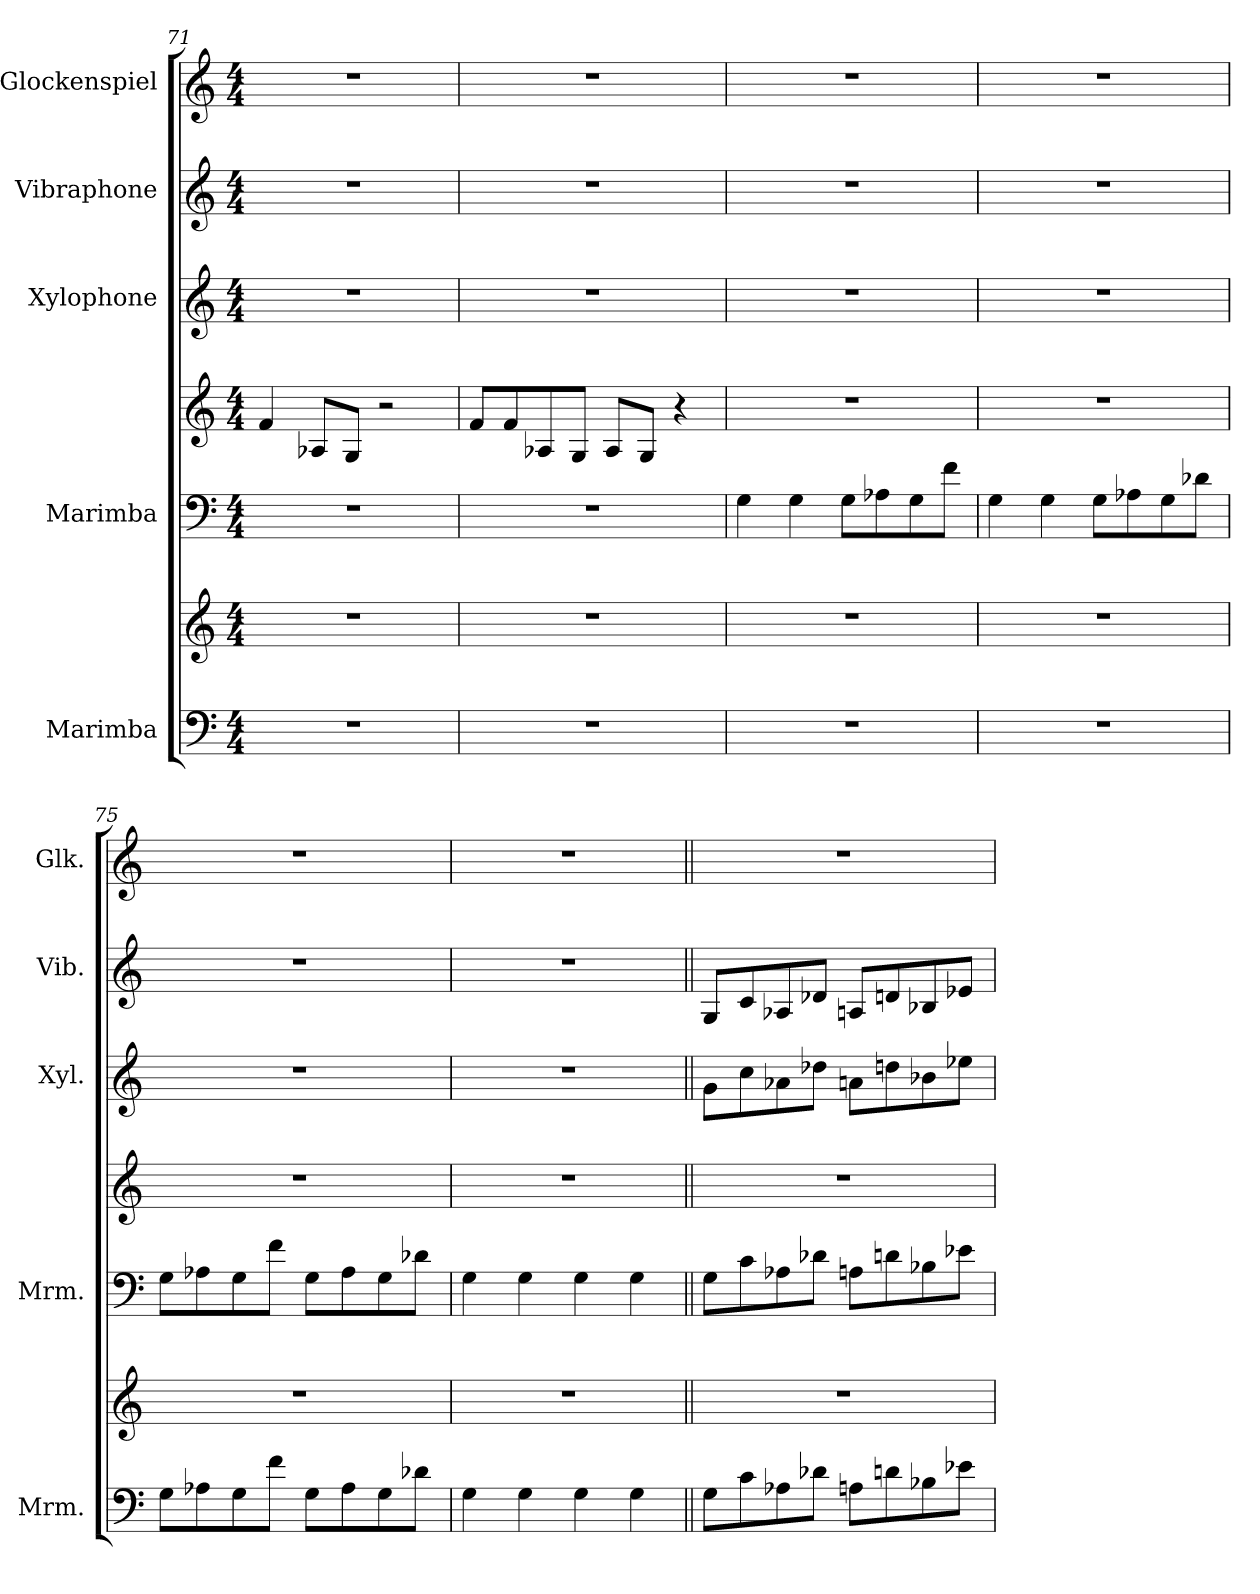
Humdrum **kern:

**kern	**kern	**kern	**kern	**kern	**kern	**kern
*part5	*part5	*part4	*part4	*part3	*part2	*part1
*staff7	*staff6	*staff5	*staff4	*staff3	*staff2	*staff1
*I"Marimba	*	*I"Marimba	*	*I"Xylophone	*I"Vibraphone	*I"Glockenspiel
*I'Mrm.	*	*I'Mrm.	*	*I'Xyl.	*I'Vib.	*I'Glk.
*clefF4	*clefG2	*clefF4	*clefG2	*clefG2	*clefG2	*clefG2
*	*	*	*	*ITrd-7c-12	*	*ITrd-14c-24
*k[]	*k[]	*k[]	*k[]	*k[]	*k[]	*k[]
*M4/4	*M4/4	*M4/4	*M4/4	*M4/4	*M4/4	*M4/4
=71	=71	=71	=71	=71	=71	=71
1r	1r	1r	4f/	1r	1r	1r
.	.	.	8A-X/L	.	.	.
.	.	.	8G/J	.	.	.
.	.	.	2r	.	.	.
=72	=72	=72	=72	=72	=72	=72
1r	1r	1r	8f/L	1r	1r	1r
.	.	.	8f/	.	.	.
.	.	.	8A-X/	.	.	.
.	.	.	8G/J	.	.	.
.	.	.	8A-/L	.	.	.
.	.	.	8G/J	.	.	.
.	.	.	4r	.	.	.
=73	=73	=73	=73	=73	=73	=73
1r	1r	4G\	1r	1r	1r	1r
.	.	4G\	.	.	.	.
.	.	8G\L	.	.	.	.
.	.	8A-X\	.	.	.	.
.	.	8G\	.	.	.	.
.	.	8f\J	.	.	.	.
=74	=74	=74	=74	=74	=74	=74
1r	1r	4G\	1r	1r	1r	1r
.	.	4G\	.	.	.	.
.	.	8G\L	.	.	.	.
.	.	8A-X\	.	.	.	.
.	.	8G\	.	.	.	.
.	.	8d-X\J	.	.	.	.
!!LO:LB:g=z
=75	=75	=75	=75	=75	=75	=75
8G\L	1r	8G\L	1r	1r	1r	1r
8A-X\	.	8A-X\	.	.	.	.
8G\	.	8G\	.	.	.	.
8f\J	.	8f\J	.	.	.	.
8G\L	.	8G\L	.	.	.	.
8A-\	.	8A-\	.	.	.	.
8G\	.	8G\	.	.	.	.
8d-X\J	.	8d-X\J	.	.	.	.
=76	=76	=76	=76	=76	=76	=76
4G\	1r	4G\	1r	1r	1r	1r
4G\	.	4G\	.	.	.	.
4G\	.	4G\	.	.	.	.
4G\	.	4G\	.	.	.	.
=77||	=77||	=77||	=77||	=77||	=77||	=77||
8G\L	1r	8G\L	1r	8gg\L	8G/L	1r
8c\	.	8c\	.	8ccc\	8c/	.
8A-X\	.	8A-X\	.	8aa-X\	8A-X/	.
8d-X\J	.	8d-X\J	.	8ddd-X\J	8d-X/J	.
8An\L	.	8An\L	.	8aan\L	8An/L	.
8dn\	.	8dn\	.	8dddn\	8dn/	.
8B-X\	.	8B-X\	.	8bb-X\	8B-X/	.
8e-X\J	.	8e-X\J	.	8eee-X\J	8e-X/J	.
=	=	=	=	=	=	=
*-	*-	*-	*-	*-	*-	*-
